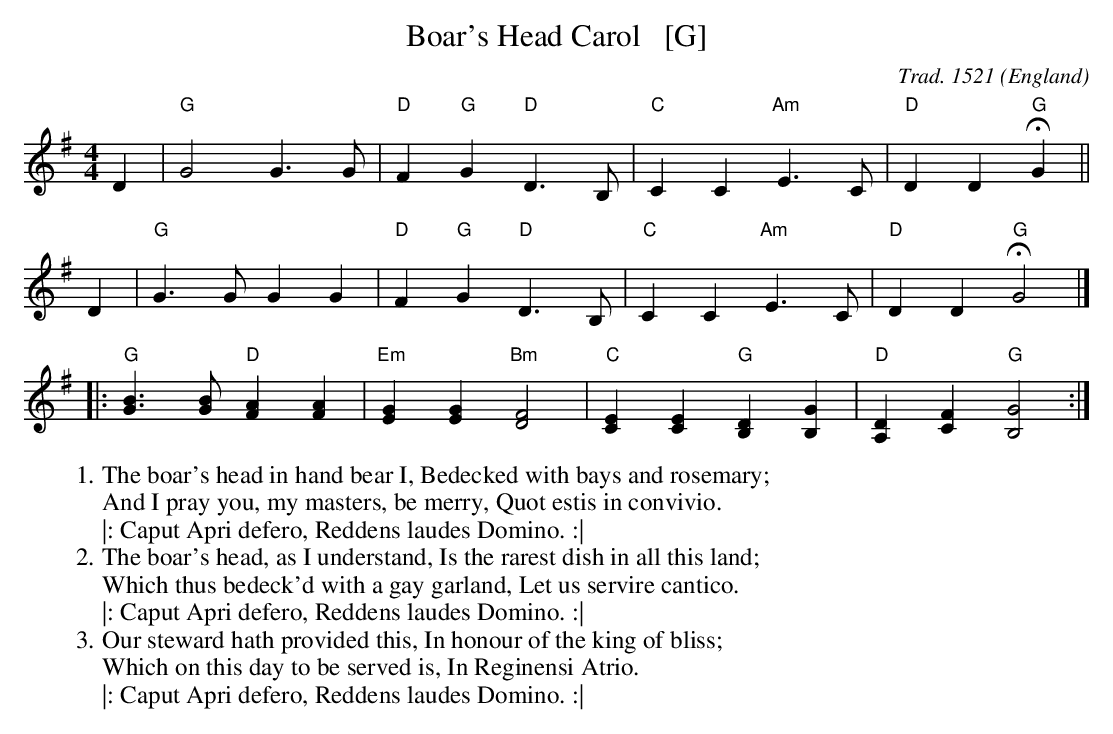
X:1
T: Boar's Head Carol   [G]
C: Trad. 1521
O: England
M: 4/4
L: 1/4
K: G
D | "G"G2 G>G | "D"F "G"G "D"D>B, | "C"CC "Am"E>C | "D"DD H"G"G ||
D | "G"G>G GG | "D"F "G"G "D"D>B, | "C"CC "Am"E>C | "D"DD H"G"G2 |]
|: \
"G"[BG]>[BG] "D"[AF][AF] | "Em"[GE][GE] "Bm"[F2D2] | "C"[EC][EC] "G"[DB,][GB,] | "D"[DA,][FC] "G"[G2B,2] :|
W:1.The boar's head in hand bear I, Bedecked with bays and rosemary;
W: And I pray you, my masters, be merry, Quot estis in convivio.
W: |: Caput Apri defero, Reddens laudes Domino. :|
W:2.The boar's head, as I understand, Is the rarest dish in all this land;
W:Which thus bedeck'd with a gay garland, Let us servire cantico.
W: |: Caput Apri defero, Reddens laudes Domino. :|
W:3.Our steward hath provided this, In honour of the king of bliss;
W:Which on this day to be served is, In Reginensi Atrio.
W: |: Caput Apri defero, Reddens laudes Domino. :|
